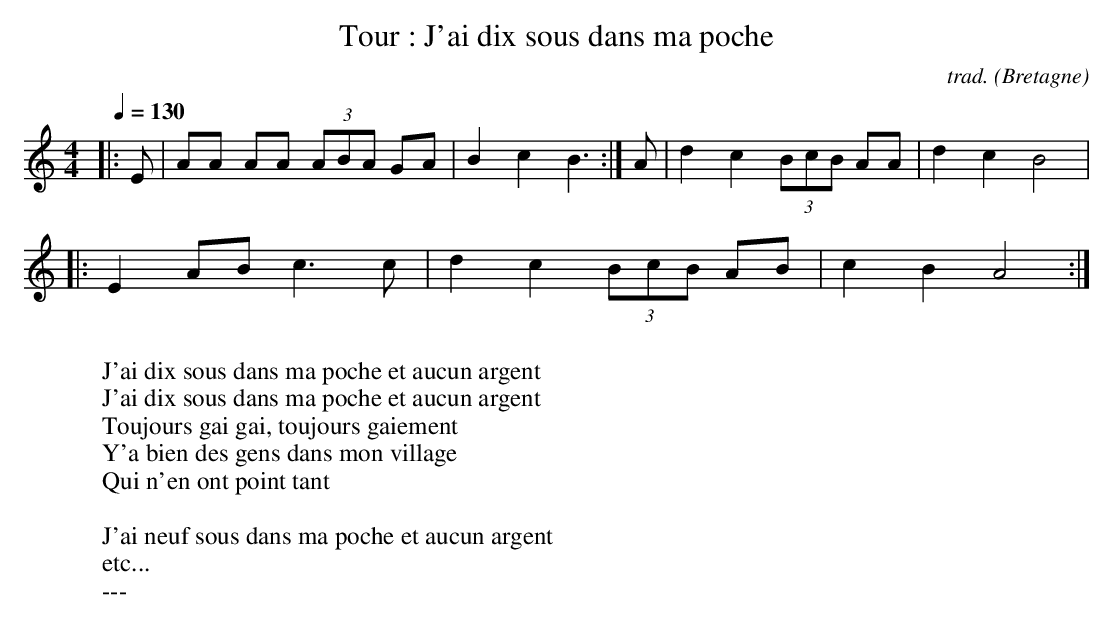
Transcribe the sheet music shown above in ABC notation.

X:1
T:Tour : J'ai dix sous dans ma poche
C:trad.
O:Bretagne
M:4/4
L:1/8
Q:1/4=130
K:C
|:E|AA AA (3ABA GA|B2c2B3:| A|d2c2 (3BcB AA|d2c2B4|
|:E2 AB c3c|d2c2 (3BcB AB|c2B2A4:|]
W:
W:J'ai dix sous dans ma poche et aucun argent
W:J'ai dix sous dans ma poche et aucun argent
W:Toujours gai gai, toujours gaiement
W:Y'a bien des gens dans mon village
W:Qui n'en ont point tant
W:
W:J'ai neuf sous dans ma poche et aucun argent
W: etc...
W:---
